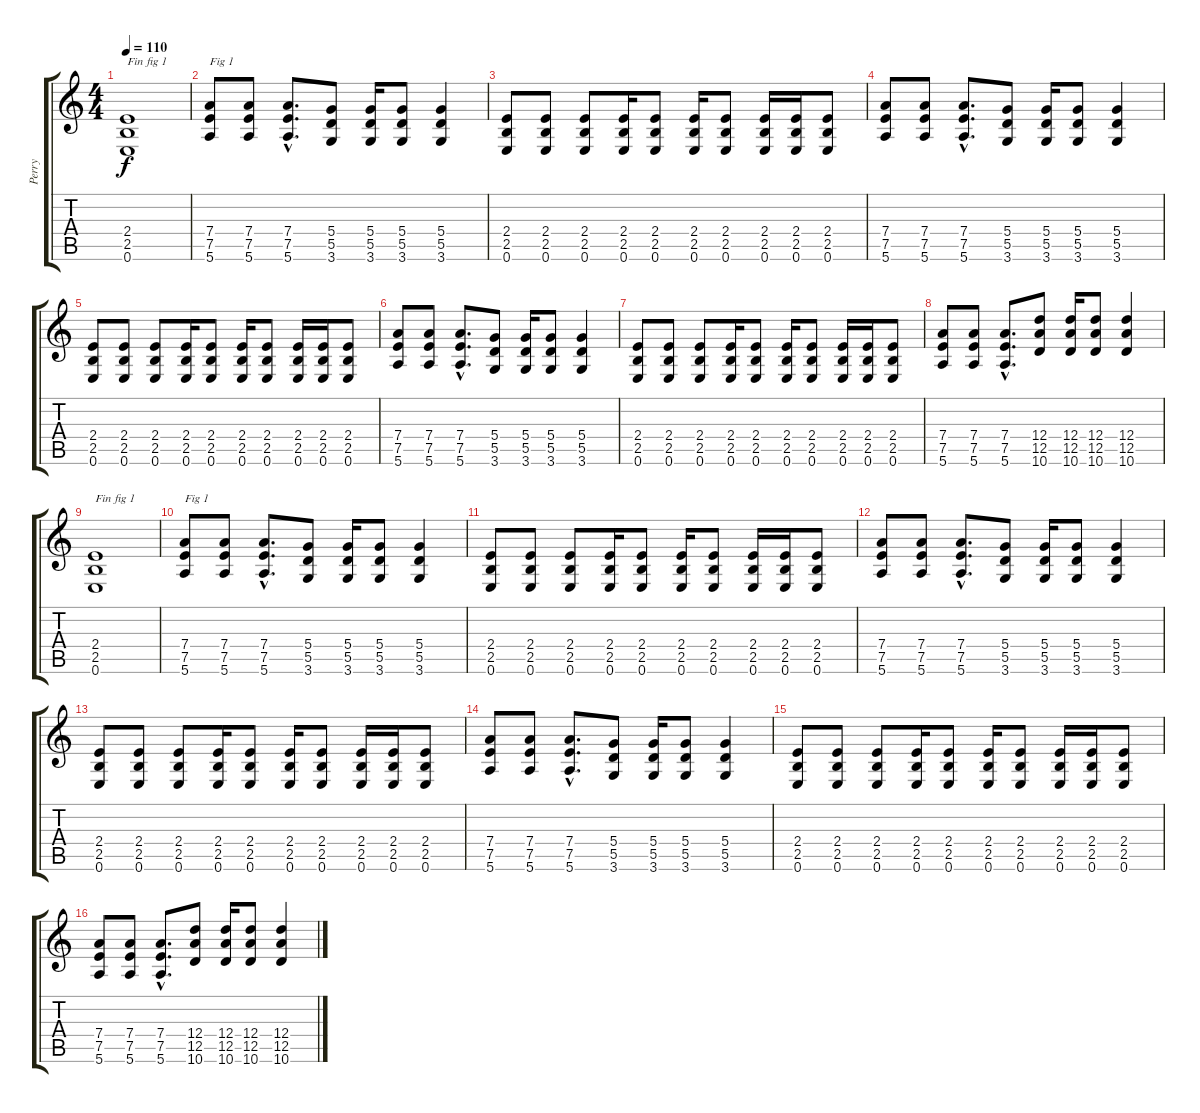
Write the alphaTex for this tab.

\track ("Perry" "Perry") {instrument distortionguitar}
\staff {score tabs}
\tuning (E4 B3 G3 D3 A2 E2) {hide}
\ts (4 4)
\tempo 110
\clef g2
\ks c
(2.4 2.5 0.6).1{txt "Fin fig 1" dy f} |
(7.4 7.5 5.6).8{txt "Fig 1"} (7.4 7.5 5.6).8 (7.4{hac} 7.5{hac} 5.6{hac}).8{d} (5.4 5.5 3.6).8 (5.4 5.5 3.6).16 (5.4 5.5 3.6).8 (5.4 5.5 3.6).4 |
(2.4 2.5 0.6).8 (2.4 2.5 0.6).8 (2.4 2.5 0.6).8 (2.4 2.5 0.6).16 (2.4 2.5 0.6).8 (2.4 2.5 0.6).16 (2.4 2.5 0.6).8 (2.4 2.5 0.6).16 (2.4 2.5 0.6).16 (2.4 2.5 0.6).8 |
(7.4 7.5 5.6).8 (7.4 7.5 5.6).8 (7.4{hac} 7.5{hac} 5.6{hac}).8{d} (5.4 5.5 3.6).8 (5.4 5.5 3.6).16 (5.4 5.5 3.6).8 (5.4 5.5 3.6).4 |
(2.4 2.5 0.6).8 (2.4 2.5 0.6).8 (2.4 2.5 0.6).8 (2.4 2.5 0.6).16 (2.4 2.5 0.6).8 (2.4 2.5 0.6).16 (2.4 2.5 0.6).8 (2.4 2.5 0.6).16 (2.4 2.5 0.6).16 (2.4 2.5 0.6).8 |
(7.4 7.5 5.6).8 (7.4 7.5 5.6).8 (7.4{hac} 7.5{hac} 5.6{hac}).8{d} (5.4 5.5 3.6).8 (5.4 5.5 3.6).16 (5.4 5.5 3.6).8 (5.4 5.5 3.6).4 |
(2.4 2.5 0.6).8 (2.4 2.5 0.6).8 (2.4 2.5 0.6).8 (2.4 2.5 0.6).16 (2.4 2.5 0.6).8 (2.4 2.5 0.6).16 (2.4 2.5 0.6).8 (2.4 2.5 0.6).16 (2.4 2.5 0.6).16 (2.4 2.5 0.6).8 |
(7.4 7.5 5.6).8 (7.4 7.5 5.6).8 (7.4{hac} 7.5{hac} 5.6{hac}).8{d} (12.4 12.5 10.6).8 (12.4 12.5 10.6).16 (12.4 12.5 10.6).8 (12.4 12.5 10.6).4 |
(2.4 2.5 0.6).1{txt "Fin fig 1"} |
(7.4 7.5 5.6).8{txt "Fig 1"} (7.4 7.5 5.6).8 (7.4{hac} 7.5{hac} 5.6{hac}).8{d} (5.4 5.5 3.6).8 (5.4 5.5 3.6).16 (5.4 5.5 3.6).8 (5.4 5.5 3.6).4 |
(2.4 2.5 0.6).8 (2.4 2.5 0.6).8 (2.4 2.5 0.6).8 (2.4 2.5 0.6).16 (2.4 2.5 0.6).8 (2.4 2.5 0.6).16 (2.4 2.5 0.6).8 (2.4 2.5 0.6).16 (2.4 2.5 0.6).16 (2.4 2.5 0.6).8 |
(7.4 7.5 5.6).8 (7.4 7.5 5.6).8 (7.4{hac} 7.5{hac} 5.6{hac}).8{d} (5.4 5.5 3.6).8 (5.4 5.5 3.6).16 (5.4 5.5 3.6).8 (5.4 5.5 3.6).4 |
(2.4 2.5 0.6).8 (2.4 2.5 0.6).8 (2.4 2.5 0.6).8 (2.4 2.5 0.6).16 (2.4 2.5 0.6).8 (2.4 2.5 0.6).16 (2.4 2.5 0.6).8 (2.4 2.5 0.6).16 (2.4 2.5 0.6).16 (2.4 2.5 0.6).8 |
(7.4 7.5 5.6).8 (7.4 7.5 5.6).8 (7.4{hac} 7.5{hac} 5.6{hac}).8{d} (5.4 5.5 3.6).8 (5.4 5.5 3.6).16 (5.4 5.5 3.6).8 (5.4 5.5 3.6).4 |
(2.4 2.5 0.6).8 (2.4 2.5 0.6).8 (2.4 2.5 0.6).8 (2.4 2.5 0.6).16 (2.4 2.5 0.6).8 (2.4 2.5 0.6).16 (2.4 2.5 0.6).8 (2.4 2.5 0.6).16 (2.4 2.5 0.6).16 (2.4 2.5 0.6).8 |
(7.4 7.5 5.6).8 (7.4 7.5 5.6).8 (7.4{hac} 7.5{hac} 5.6{hac}).8{d} (12.4 12.5 10.6).8 (12.4 12.5 10.6).16 (12.4 12.5 10.6).8 (12.4 12.5 10.6).4
